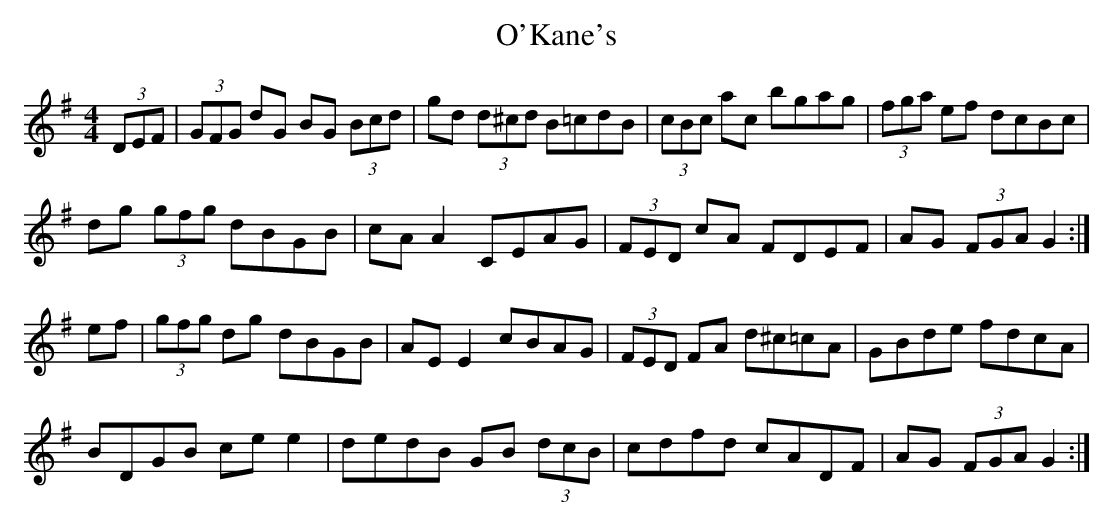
X:1
T: O'Kane's
M: 4/4
L: 1/8
K: G
(3DEF|(3GFG dG BG (3Bcd|gd (3d^cd B=cdB|(3cBc ac bgag|\
(3fga ef dcBc|
dg (3gfg dBGB|cA A2 CEAG|(3FED cA FDEF|AG (3FGA G2 :|
ef|(3gfg dg dBGB|AE E2 cBAG|(3FED FA d^c=cA|GBde fdcA|
BDGB ce e2|dedB GB (3dcB|cdfd cADF|AG (3FGA G2 :|
